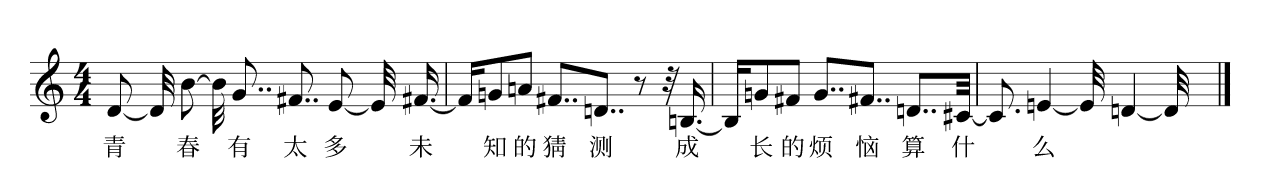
**kern	**text
*part1	*part1
*staff1	*staff1
*clefG2	*
*M4/4	*
*MM130	*
=1	=1
[8d	青
32d]	.
[8b	春
32b]	.
8..g	有
8..f#X	太
[8e	多
32e]	.
[16.f#X	未
=2	=2
16f#/KL]	.
8gn/	知
8an/J	的
8..f#X/L	猜
8..dn/J	测
8r	.
32r	.
[16.Bn	成
=3	=3
16B/KL]	.
8gn/	长
8f#X/J	的
8..g/L	烦
8..f#X/J	恼
8..dn/L	算
[32c#X/Jkk	什
=4	=4
8.c#]	.
[4en	么
32e]	.
[4dn	.
32d]	.
4ryy	.
==	==
*-	*-
